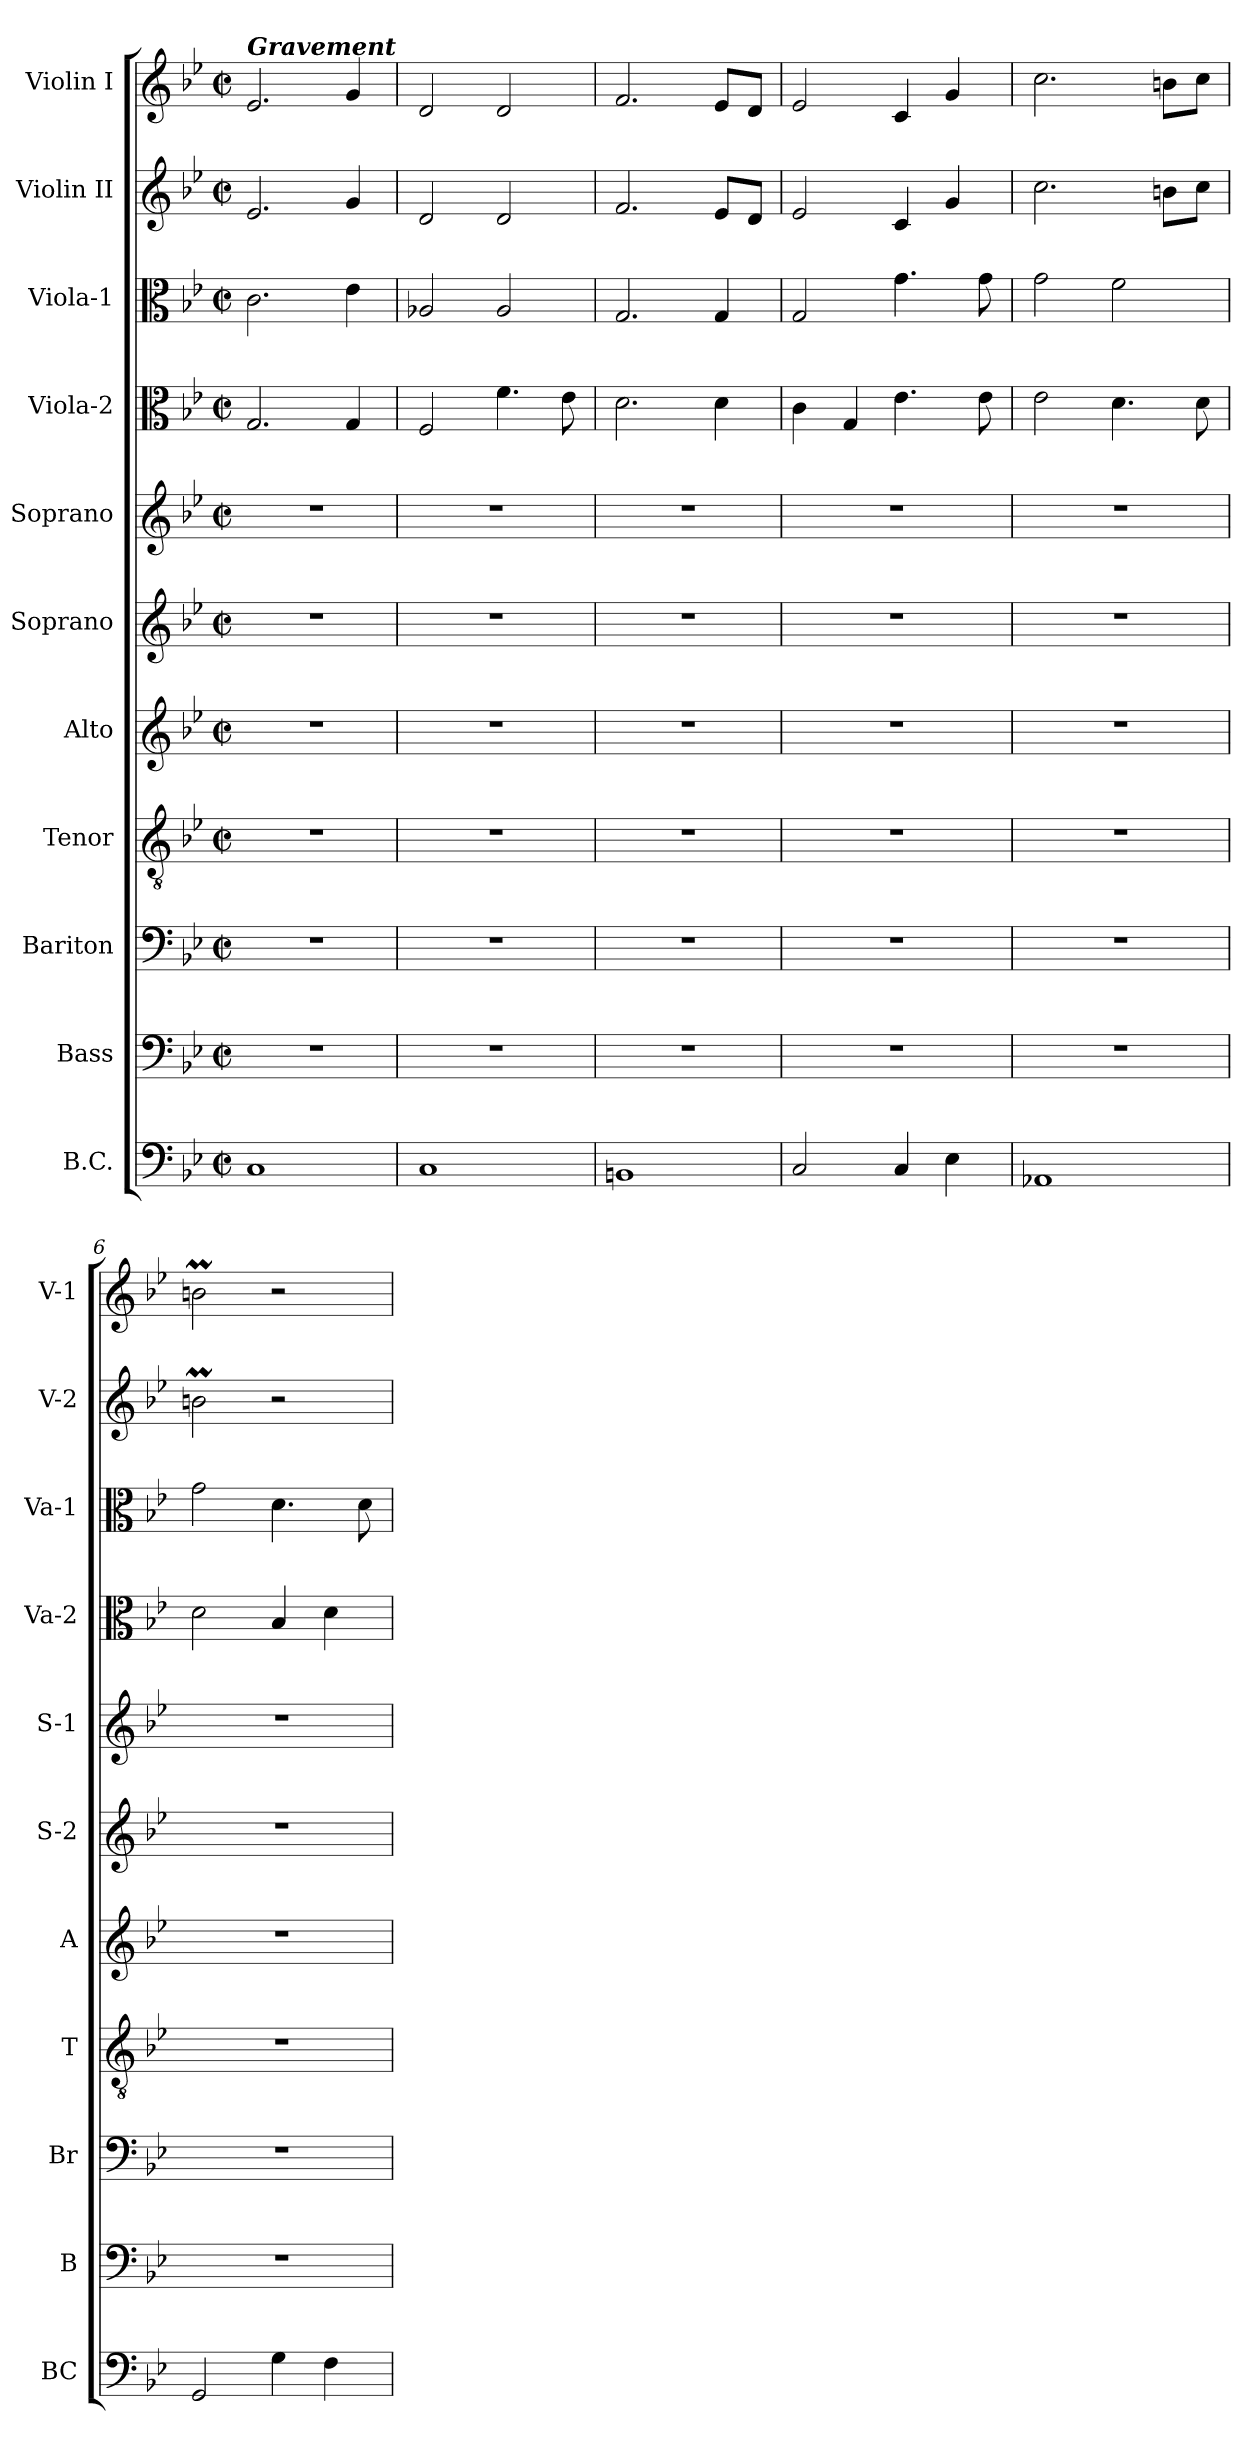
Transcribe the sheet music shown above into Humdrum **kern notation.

**kern	**kern	**kern	**kern	**kern	**kern	**kern	**kern	**kern	**kern	**kern
*part11	*part10	*part9	*part8	*part7	*part6	*part5	*part4	*part3	*part2	*part1
*staff11	*staff10	*staff9	*staff8	*staff7	*staff6	*staff5	*staff4	*staff3	*staff2	*staff1
*I"B.C.	*I"Bass	*I"Bariton	*I"Tenor	*I"Alto	*I"Soprano	*I"Soprano	*I"Viola-2	*I"Viola-1	*I"Violin II	*I"Violin I
*I'BC	*I'B	*I'Br	*I'T	*I'A	*I'S-2	*I'S-1	*I'Va-2	*I'Va-1	*I'V-2	*I'V-1
*clefF4	*clefF4	*clefF4	*clefGv2	*clefG2	*clefG2	*clefG2	*clefC3	*clefC3	*clefG2	*clefG2
*k[b-e-]	*k[b-e-]	*k[b-e-]	*k[b-e-]	*k[b-e-]	*k[b-e-]	*k[b-e-]	*k[b-e-]	*k[b-e-]	*k[b-e-]	*k[b-e-]
*B-:	*B-:	*B-:	*B-:	*B-:	*B-:	*B-:	*B-:	*B-:	*B-:	*B-:
*M2/2	*M2/2	*M2/2	*M2/2	*M2/2	*M2/2	*M2/2	*M2/2	*M2/2	*M2/2	*M2/2
*met(c|)	*met(c|)	*met(c|)	*met(c|)	*met(c|)	*met(c|)	*met(c|)	*met(c|)	*met(c|)	*met(c|)	*met(c|)
=1	=1	=1	=1	=1	=1	=1	=1	=1	=1	=1
!	!	!	!	!	!	!	!	!	!	!LO:TX:a:Bi:t=Gravement
1C	1r	1r	1r	1r	1r	1r	2.G/	2.c\	2.e-/	2.e-/
.	.	.	.	.	.	.	4G/	4e-\	4g/	4g/
=2	=2	=2	=2	=2	=2	=2	=2	=2	=2	=2
1C	1r	1r	1r	1r	1r	1r	2F/	2A-X/	2d/	2d/
.	.	.	.	.	.	.	4.f\	2A-/	2d/	2d/
.	.	.	.	.	.	.	8e-\	.	.	.
=3	=3	=3	=3	=3	=3	=3	=3	=3	=3	=3
1BBn	1r	1r	1r	1r	1r	1r	2.d\	2.G/	2.f/	2.f/
.	.	.	.	.	.	.	4d\	4G/	8e-/L	8e-/L
.	.	.	.	.	.	.	.	.	8d/J	8d/J
=4	=4	=4	=4	=4	=4	=4	=4	=4	=4	=4
2C/	1r	1r	1r	1r	1r	1r	4c\	2G/	2e-/	2e-/
.	.	.	.	.	.	.	4G/	.	.	.
4C/	.	.	.	.	.	.	4.e-\	4.g\	4c/	4c/
4E-\	.	.	.	.	.	.	.	.	4g/	4g/
.	.	.	.	.	.	.	8e-\	8g\	.	.
=5	=5	=5	=5	=5	=5	=5	=5	=5	=5	=5
1AA-X	1r	1r	1r	1r	1r	1r	2e-\	2g\	2.cc\	2.cc\
.	.	.	.	.	.	.	4.d\	2f\	.	.
.	.	.	.	.	.	.	.	.	8bn\L	8bn\L
.	.	.	.	.	.	.	8d\	.	8cc\J	8cc\J
=6	=6	=6	=6	=6	=6	=6	=6	=6	=6	=6
2GG/	1r	1r	1r	1r	1r	1r	2d\	2g\	2bnm\	2bnm\
4G\	.	.	.	.	.	.	4B-/	4.d\	2r	2r
4F\	.	.	.	.	.	.	4d\	.	.	.
.	.	.	.	.	.	.	.	8d\	.	.
=	=	=	=	=	=	=	=	=	=	=
*-	*-	*-	*-	*-	*-	*-	*-	*-	*-	*-
